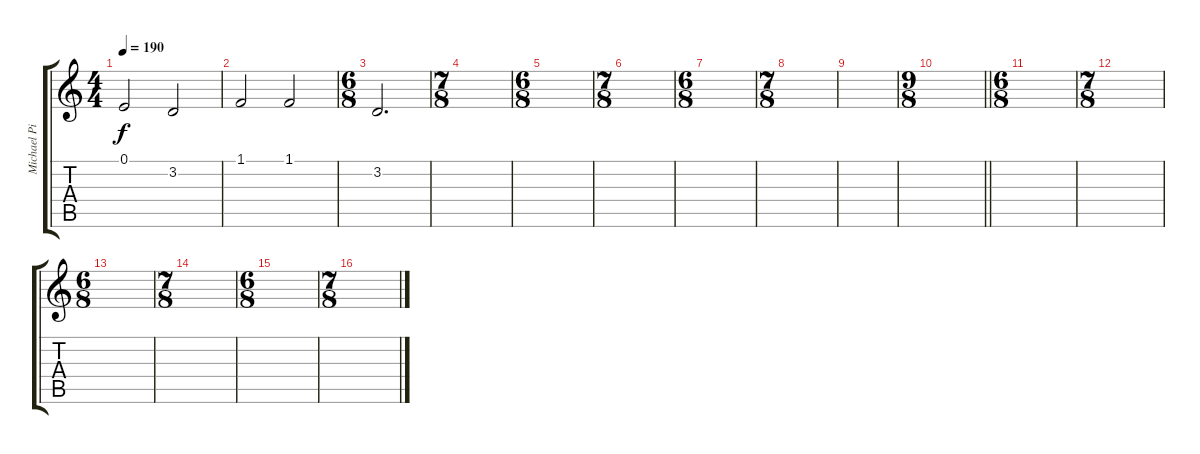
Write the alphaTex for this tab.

\track ("Michael Pinnella - Keyboard (Chior)" "Michael Pi") {instrument choiraahs}
\staff {score tabs}
\tuning (E4 B3 G3 D3 A2 E2) {hide}
\ts (4 4)
\tempo 190
\clef g2
\ks c
0.1.2{dy f} 3.2.2 |
1.1.2 1.1.2 |
\ts (6 8)
3.2.2{d} |
\ts (7 8)
|
\ts (6 8)
|
\ts (7 8)
|
\ts (6 8)
|
\ts (7 8)
|
|
\ts (9 8)
\barLineRight lightlight
|
\ts (6 8)
|
\ts (7 8)
|
\ts (6 8)
|
\ts (7 8)
|
\ts (6 8)
|
\ts (7 8)
